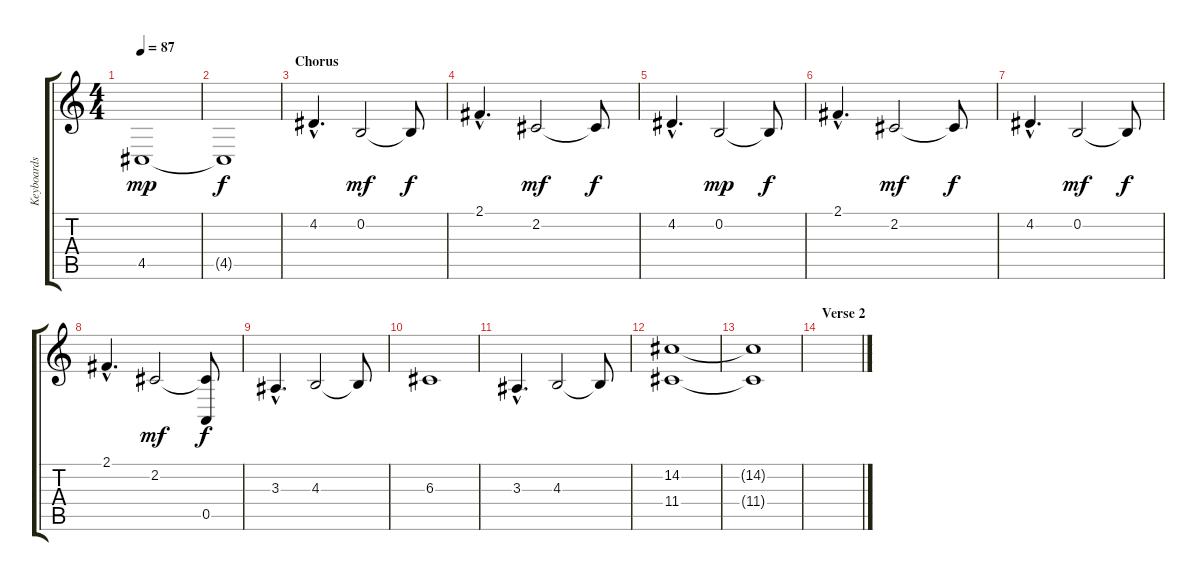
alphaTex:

\track ("Keyboards (2)" "Keyboards ") {instrument pad2warm}
\staff {score tabs}
\tuning (E4 B3 G3 D3 A2 E2) {hide}
\ts (4 4)
\tempo 87
\clef g2
\ks c
4.5.1{dy mp} |
4.5{t}.1{dy f} |
\section ("" "Chorus")
4.2{hac}.4{d} 0.2.2{dy mf} 0.2{t}.8{dy f} |
2.1{hac}.4{d} 2.2.2{dy mf} 2.2{t}.8{dy f} |
4.2{hac}.4{d} 0.2.2{dy mp} 0.2{t}.8{dy f} |
2.1{hac}.4{d} 2.2.2{dy mf} 2.2{t}.8{dy f} |
4.2{hac}.4{d} 0.2.2{dy mf} 0.2{t}.8{dy f} |
2.1{hac}.4{d} 2.2.2{dy mf} (2.2{t} 0.5).8{dy f} |
3.3{hac}.4{d} 4.3.2 4.3{t}.8 |
6.3.1 |
3.3{hac}.4{d} 4.3.2 4.3{t}.8 |
(14.2 11.4).1 |
(14.2{t} 11.4{t}).1{volume 0} |
\section ("" "Verse 2")
